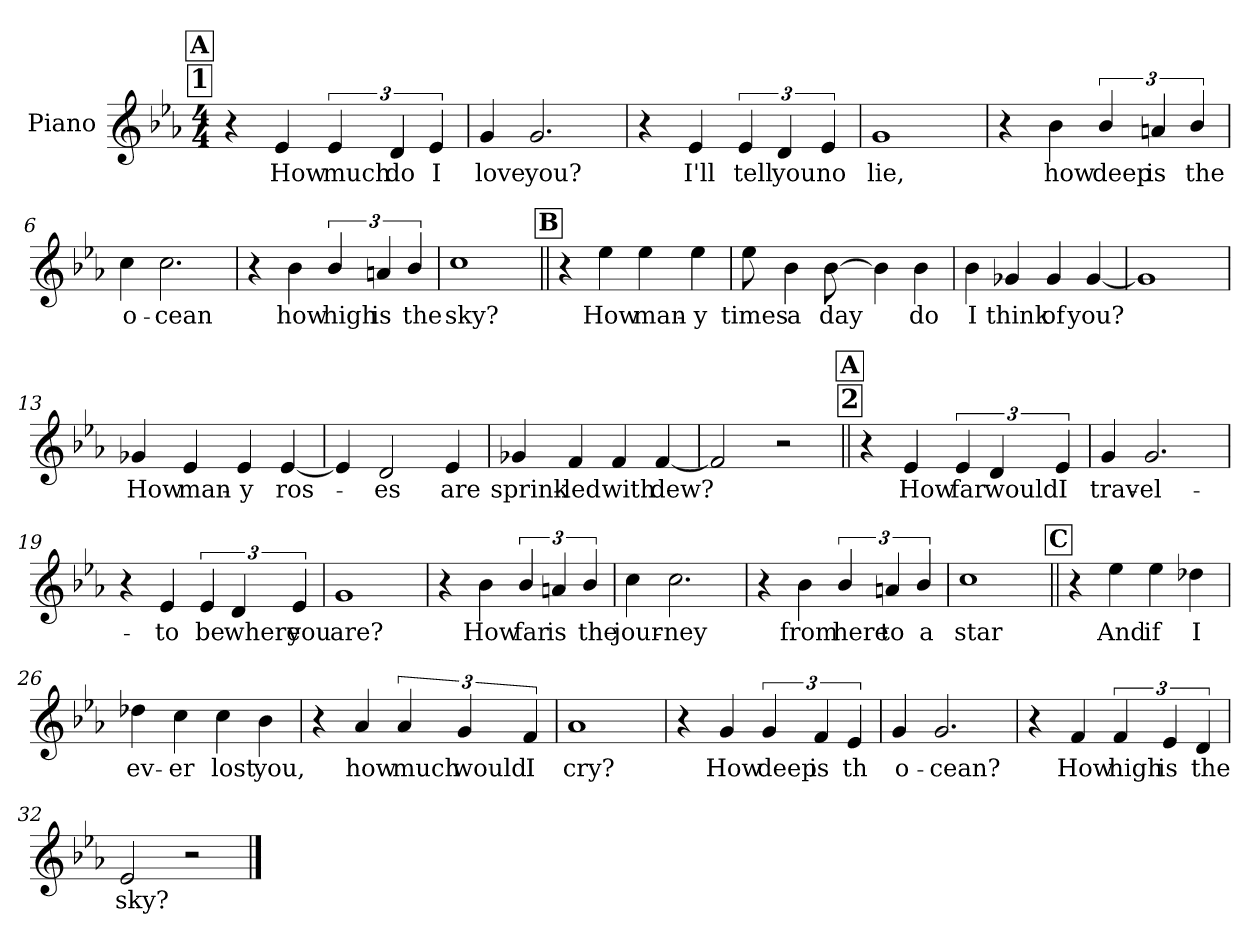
**kern	**text
*part1	*part1
*staff1	*staff1
*I"Piano	*
*I'Pno.	*
*clefG2	*
*k[b-e-a-]	*
*M4/4	*
!!LO:REH:place=s1:a:t=1
!!LO:REH:place=s1:a:fs=14:t=A
=1	=1
4r	.
4e-/	How
6e-/	much
6d/	do
6e-/	I
=2	=2
4g/	love
2.g/	you?
=3	=3
4r	.
4e-/	I'll
6e-/	tell
6d/	you
6e-/	no
=4	=4
1g	lie,
!!LO:LB:g=z
=5	=5
4r	.
4b-\	how
6b-/	deep
6an/	is
6b-/	the
=6	=6
4cc\	o-
2.cc\	-cean
=7	=7
4r	.
4b-\	how
6b-/	high
6an/	is
6b-/	the
=8	=8
1cc	sky?
!!LO:LB:g=z
!!LO:REH:place=s1:a:fs=14:t=B
=9||	=9||
4r	.
4ee-\	How
4ee-\	man-
4ee-\	-y
=10	=10
8ee-\	times
4b-\	a
[8b-\	day
4b-\]	.
4b-\	do
=11	=11
4b-\	I
4g-X/	think
4g-/	of
[4g-/	you?
=12	=12
1g-]	.
!!LO:LB:g=z
=13	=13
4g-X/	How
4e-/	man-
4e-/	-y
[4e-/	ros-
=14	=14
4e-/]	.
2d/	-es
4e-/	are
=15	=15
4g-X/	sprink-
4f/	-led
4f/	with
[4f/	dew?
=16	=16
2f/]	.
2r	.
!!LO:LB:g=z
!!LO:REH:place=s1:a:t=2
!!LO:REH:place=s1:a:fs=14:t=A
=17||	=17||
4r	.
4e-/	How
6e-/	far
6d/	would
6e-/	I
=18	=18
4g/	-trav-
2.g/	-el-
=19	=19
4r	.
4e-/	to
6e-/	be
6d/	where
6e-/	you
=20	=20
1g	are?
!!LO:LB:g=z
=21	=21
4r	.
4b-\	How
6b-/	far
6an/	is
6b-/	the
=22	=22
4cc\	jour-
2.cc\	-ney
=23	=23
4r	.
4b-\	from
6b-/	here
6an/	to
6b-/	a
=24	=24
1cc	star
!!LO:LB:g=z
!!LO:REH:place=s1:a:fs=14:t=C
=25||	=25||
4r	.
4ee-\	And
4ee-\	if
4dd-X\	I
=26	=26
4dd-X\	ev-
4cc\	-er
4cc\	lost
4b-\	you,
=27	=27
4r	.
4a-/	how
6a-/	much
6g/	would
6f/	I
=28	=28
1a-	cry?
!!LO:LB:g=z
=29	=29
4r	.
4g/	How
6g/	deep
6f/	is
6e-/	th
=30	=30
4g/	o-
2.g/	-cean?
=31	=31
4r	.
4f/	How
6f/	high
6e-/	is
6d/	the
=32	=32
2e-/	sky?
2r	.
==	==
*-	*-
